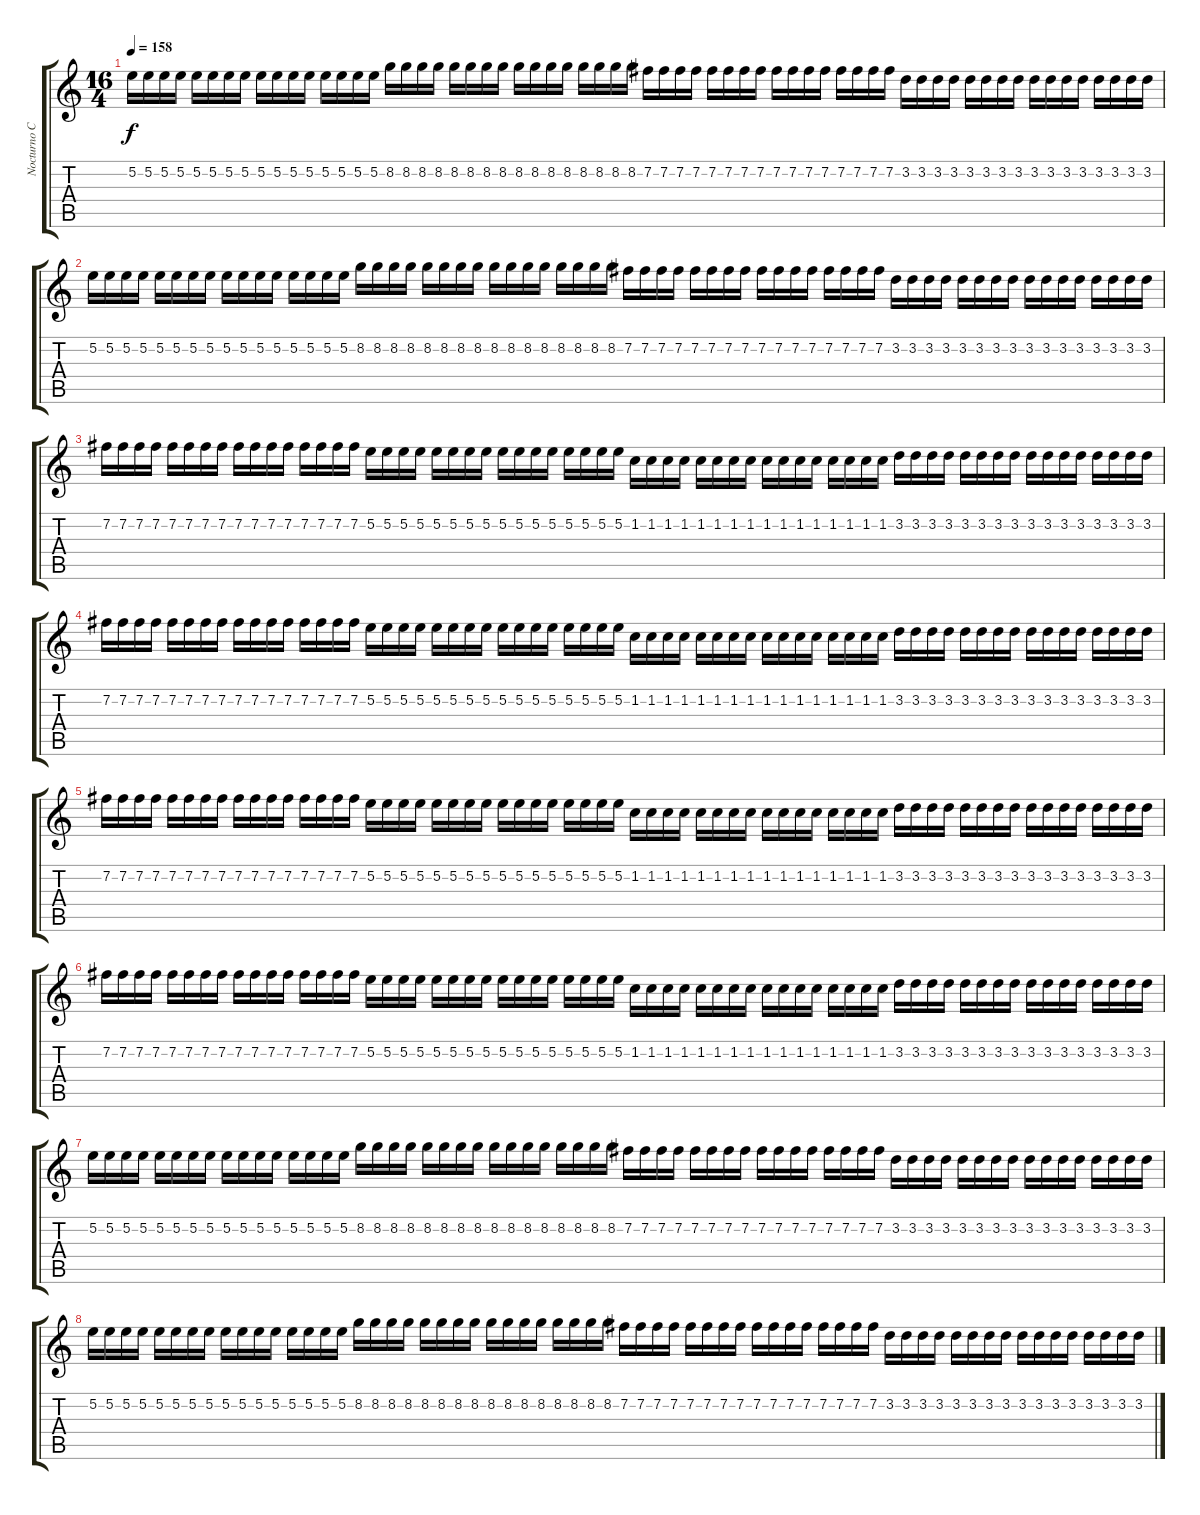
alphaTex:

\track ("Nocturno Culto" "Nocturno C") {instrument distortionguitar}
\staff {score tabs}
\tuning (E4 B3 G3 D3 A2 E2) {hide}
\ts (16 4)
\tempo 158
\clef g2
\ks c
5.2.16{dy f} 5.2.16 5.2.16 5.2.16 5.2.16 5.2.16 5.2.16 5.2.16 5.2.16 5.2.16 5.2.16 5.2.16 5.2.16 5.2.16 5.2.16 5.2.16 8.2.16 8.2.16 8.2.16 8.2.16 8.2.16 8.2.16 8.2.16 8.2.16 8.2.16 8.2.16 8.2.16 8.2.16 8.2.16 8.2.16 8.2.16 8.2.16 7.2.16 7.2.16 7.2.16 7.2.16 7.2.16 7.2.16 7.2.16 7.2.16 7.2.16 7.2.16 7.2.16 7.2.16 7.2.16 7.2.16 7.2.16 7.2.16 3.2.16 3.2.16 3.2.16 3.2.16 3.2.16 3.2.16 3.2.16 3.2.16 3.2.16 3.2.16 3.2.16 3.2.16 3.2.16 3.2.16 3.2.16 3.2.16 |
5.2.16 5.2.16 5.2.16 5.2.16 5.2.16 5.2.16 5.2.16 5.2.16 5.2.16 5.2.16 5.2.16 5.2.16 5.2.16 5.2.16 5.2.16 5.2.16 8.2.16 8.2.16 8.2.16 8.2.16 8.2.16 8.2.16 8.2.16 8.2.16 8.2.16 8.2.16 8.2.16 8.2.16 8.2.16 8.2.16 8.2.16 8.2.16 7.2.16 7.2.16 7.2.16 7.2.16 7.2.16 7.2.16 7.2.16 7.2.16 7.2.16 7.2.16 7.2.16 7.2.16 7.2.16 7.2.16 7.2.16 7.2.16 3.2.16 3.2.16 3.2.16 3.2.16 3.2.16 3.2.16 3.2.16 3.2.16 3.2.16 3.2.16 3.2.16 3.2.16 3.2.16 3.2.16 3.2.16 3.2.16 |
7.2.16 7.2.16 7.2.16 7.2.16 7.2.16 7.2.16 7.2.16 7.2.16 7.2.16 7.2.16 7.2.16 7.2.16 7.2.16 7.2.16 7.2.16 7.2.16 5.2.16 5.2.16 5.2.16 5.2.16 5.2.16 5.2.16 5.2.16 5.2.16 5.2.16 5.2.16 5.2.16 5.2.16 5.2.16 5.2.16 5.2.16 5.2.16 1.2.16 1.2.16 1.2.16 1.2.16 1.2.16 1.2.16 1.2.16 1.2.16 1.2.16 1.2.16 1.2.16 1.2.16 1.2.16 1.2.16 1.2.16 1.2.16 3.2.16 3.2.16 3.2.16 3.2.16 3.2.16 3.2.16 3.2.16 3.2.16 3.2.16 3.2.16 3.2.16 3.2.16 3.2.16 3.2.16 3.2.16 3.2.16 |
7.2.16 7.2.16 7.2.16 7.2.16 7.2.16 7.2.16 7.2.16 7.2.16 7.2.16 7.2.16 7.2.16 7.2.16 7.2.16 7.2.16 7.2.16 7.2.16 5.2.16 5.2.16 5.2.16 5.2.16 5.2.16 5.2.16 5.2.16 5.2.16 5.2.16 5.2.16 5.2.16 5.2.16 5.2.16 5.2.16 5.2.16 5.2.16 1.2.16 1.2.16 1.2.16 1.2.16 1.2.16 1.2.16 1.2.16 1.2.16 1.2.16 1.2.16 1.2.16 1.2.16 1.2.16 1.2.16 1.2.16 1.2.16 3.2.16 3.2.16 3.2.16 3.2.16 3.2.16 3.2.16 3.2.16 3.2.16 3.2.16 3.2.16 3.2.16 3.2.16 3.2.16 3.2.16 3.2.16 3.2.16 |
7.2.16 7.2.16 7.2.16 7.2.16 7.2.16 7.2.16 7.2.16 7.2.16 7.2.16 7.2.16 7.2.16 7.2.16 7.2.16 7.2.16 7.2.16 7.2.16 5.2.16 5.2.16 5.2.16 5.2.16 5.2.16 5.2.16 5.2.16 5.2.16 5.2.16 5.2.16 5.2.16 5.2.16 5.2.16 5.2.16 5.2.16 5.2.16 1.2.16 1.2.16 1.2.16 1.2.16 1.2.16 1.2.16 1.2.16 1.2.16 1.2.16 1.2.16 1.2.16 1.2.16 1.2.16 1.2.16 1.2.16 1.2.16 3.2.16 3.2.16 3.2.16 3.2.16 3.2.16 3.2.16 3.2.16 3.2.16 3.2.16 3.2.16 3.2.16 3.2.16 3.2.16 3.2.16 3.2.16 3.2.16 |
7.2.16 7.2.16 7.2.16 7.2.16 7.2.16 7.2.16 7.2.16 7.2.16 7.2.16 7.2.16 7.2.16 7.2.16 7.2.16 7.2.16 7.2.16 7.2.16 5.2.16 5.2.16 5.2.16 5.2.16 5.2.16 5.2.16 5.2.16 5.2.16 5.2.16 5.2.16 5.2.16 5.2.16 5.2.16 5.2.16 5.2.16 5.2.16 1.2.16 1.2.16 1.2.16 1.2.16 1.2.16 1.2.16 1.2.16 1.2.16 1.2.16 1.2.16 1.2.16 1.2.16 1.2.16 1.2.16 1.2.16 1.2.16 3.2.16 3.2.16 3.2.16 3.2.16 3.2.16 3.2.16 3.2.16 3.2.16 3.2.16 3.2.16 3.2.16 3.2.16 3.2.16 3.2.16 3.2.16 3.2.16 |
5.2.16 5.2.16 5.2.16 5.2.16 5.2.16 5.2.16 5.2.16 5.2.16 5.2.16 5.2.16 5.2.16 5.2.16 5.2.16 5.2.16 5.2.16 5.2.16 8.2.16 8.2.16 8.2.16 8.2.16 8.2.16 8.2.16 8.2.16 8.2.16 8.2.16 8.2.16 8.2.16 8.2.16 8.2.16 8.2.16 8.2.16 8.2.16 7.2.16 7.2.16 7.2.16 7.2.16 7.2.16 7.2.16 7.2.16 7.2.16 7.2.16 7.2.16 7.2.16 7.2.16 7.2.16 7.2.16 7.2.16 7.2.16 3.2.16 3.2.16 3.2.16 3.2.16 3.2.16 3.2.16 3.2.16 3.2.16 3.2.16 3.2.16 3.2.16 3.2.16 3.2.16 3.2.16 3.2.16 3.2.16 |
5.2.16 5.2.16 5.2.16 5.2.16 5.2.16 5.2.16 5.2.16 5.2.16 5.2.16 5.2.16 5.2.16 5.2.16 5.2.16 5.2.16 5.2.16 5.2.16 8.2.16 8.2.16 8.2.16 8.2.16 8.2.16 8.2.16 8.2.16 8.2.16 8.2.16 8.2.16 8.2.16 8.2.16 8.2.16 8.2.16 8.2.16 8.2.16 7.2.16 7.2.16 7.2.16 7.2.16 7.2.16 7.2.16 7.2.16 7.2.16 7.2.16 7.2.16 7.2.16 7.2.16 7.2.16 7.2.16 7.2.16 7.2.16 3.2.16 3.2.16 3.2.16 3.2.16 3.2.16 3.2.16 3.2.16 3.2.16 3.2.16 3.2.16 3.2.16 3.2.16 3.2.16 3.2.16 3.2.16 3.2.16
